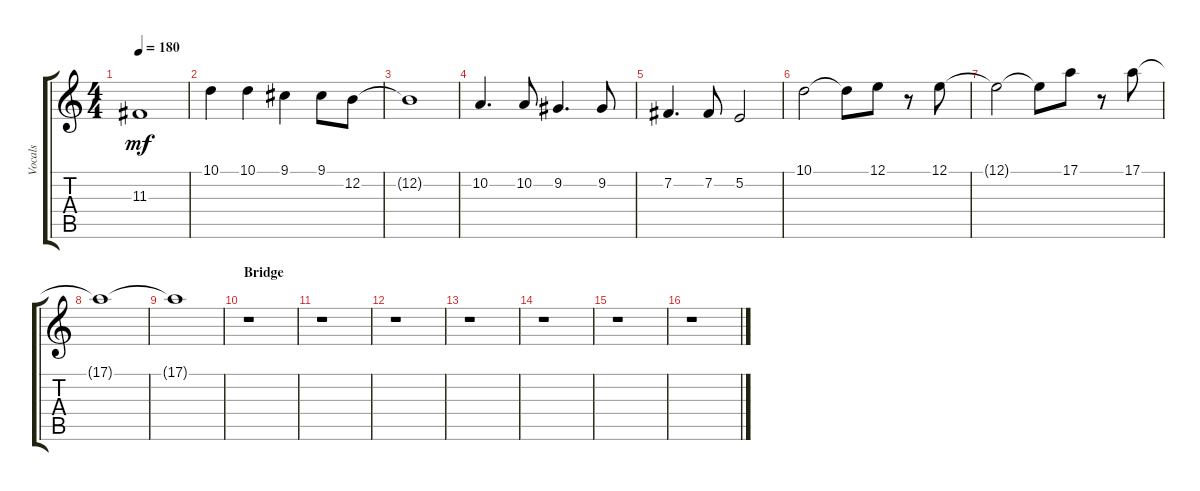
\track ("Vocals" "Vocals") {instrument violin}
\staff {score tabs}
\tuning (E4 B3 G3 D3 A2 E2) {hide}
\ts (4 4)
\tempo 180
\clef g2
\ks c
11.3{t}.1{dy mf} |
10.1.4 10.1.4 9.1.4 9.1.8 12.2.8 |
12.2{t}.1 |
10.2.4{d} 10.2.8 9.2.4{d} 9.2.8 |
7.2.4{d} 7.2.8 5.2.2 |
10.1.2 10.1{t}.8 12.1.8 r.8 12.1.8 |
12.1{t}.2 12.1{t}.8 17.1.8 r.8 17.1.8 |
17.1{t}.1 |
17.1{t}.1 |
\section ("" "Bridge")
r.1 |
r.1 |
r.1 |
r.1 |
r.1 |
r.1 |
r.1
